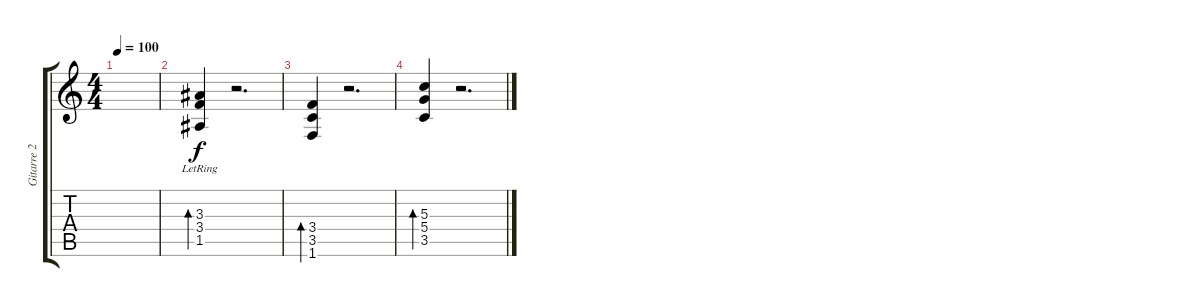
\track ("Gitarre 2" "Gitarre 2") {instrument overdrivenguitar}
\staff {score tabs}
\tuning (E4 B3 G3 D3 A2 E2) {hide}
\ts (4 4)
\tempo 100
\clef g2
\ks c
|
(3.3 3.4{lr} 1.5).4{bd 120 volume 10 instrument acousticguitarsteel} r.2{d} |
(3.4 3.5 1.6).4{bd 120} r.2{d} |
(5.3 5.4 3.5).4{bd 120} r.2{d}
